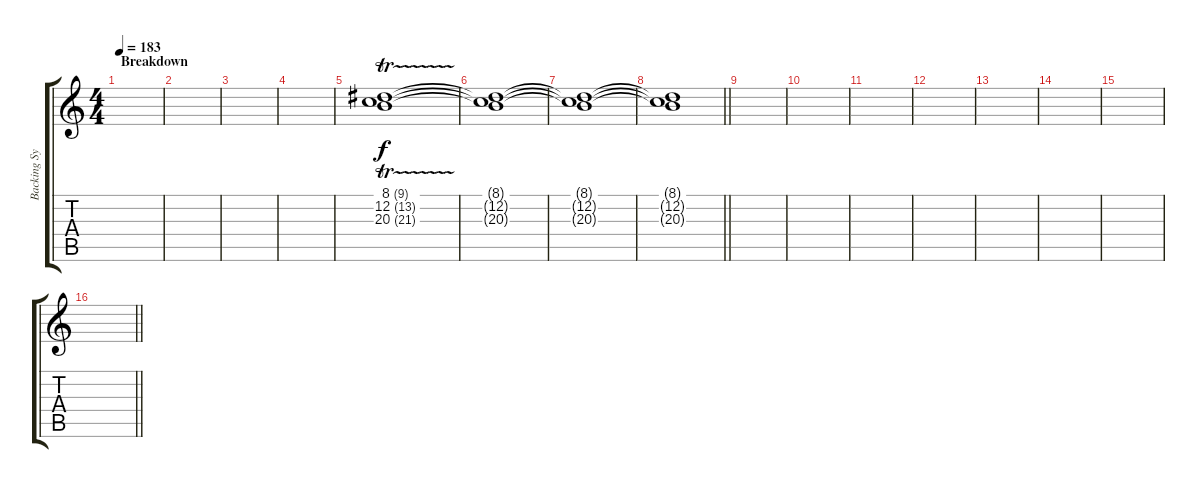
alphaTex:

\track ("Backing Synth" "Backing Sy") {instrument panflute}
\staff {score tabs}
\tuning (E4 B3 G3 D3 A2 E2) {hide}
\ts (4 4)
\section ("" "Breakdown")
\tempo 183
\clef g2
\ks c
|
|
|
|
(8.1{tr (9 64)} 12.2{tr (13 64)} 20.3{tr (21 64)}).1{volume 16} |
(8.1{t} 12.2{t} 20.3{t}).1 |
(8.1{t} 12.2{t} 20.3{t}).1 |
\barLineRight lightlight
(8.1{t} 12.2{t} 20.3{t}).1 |
|
|
|
|
|
|
|
\barLineRight lightlight
